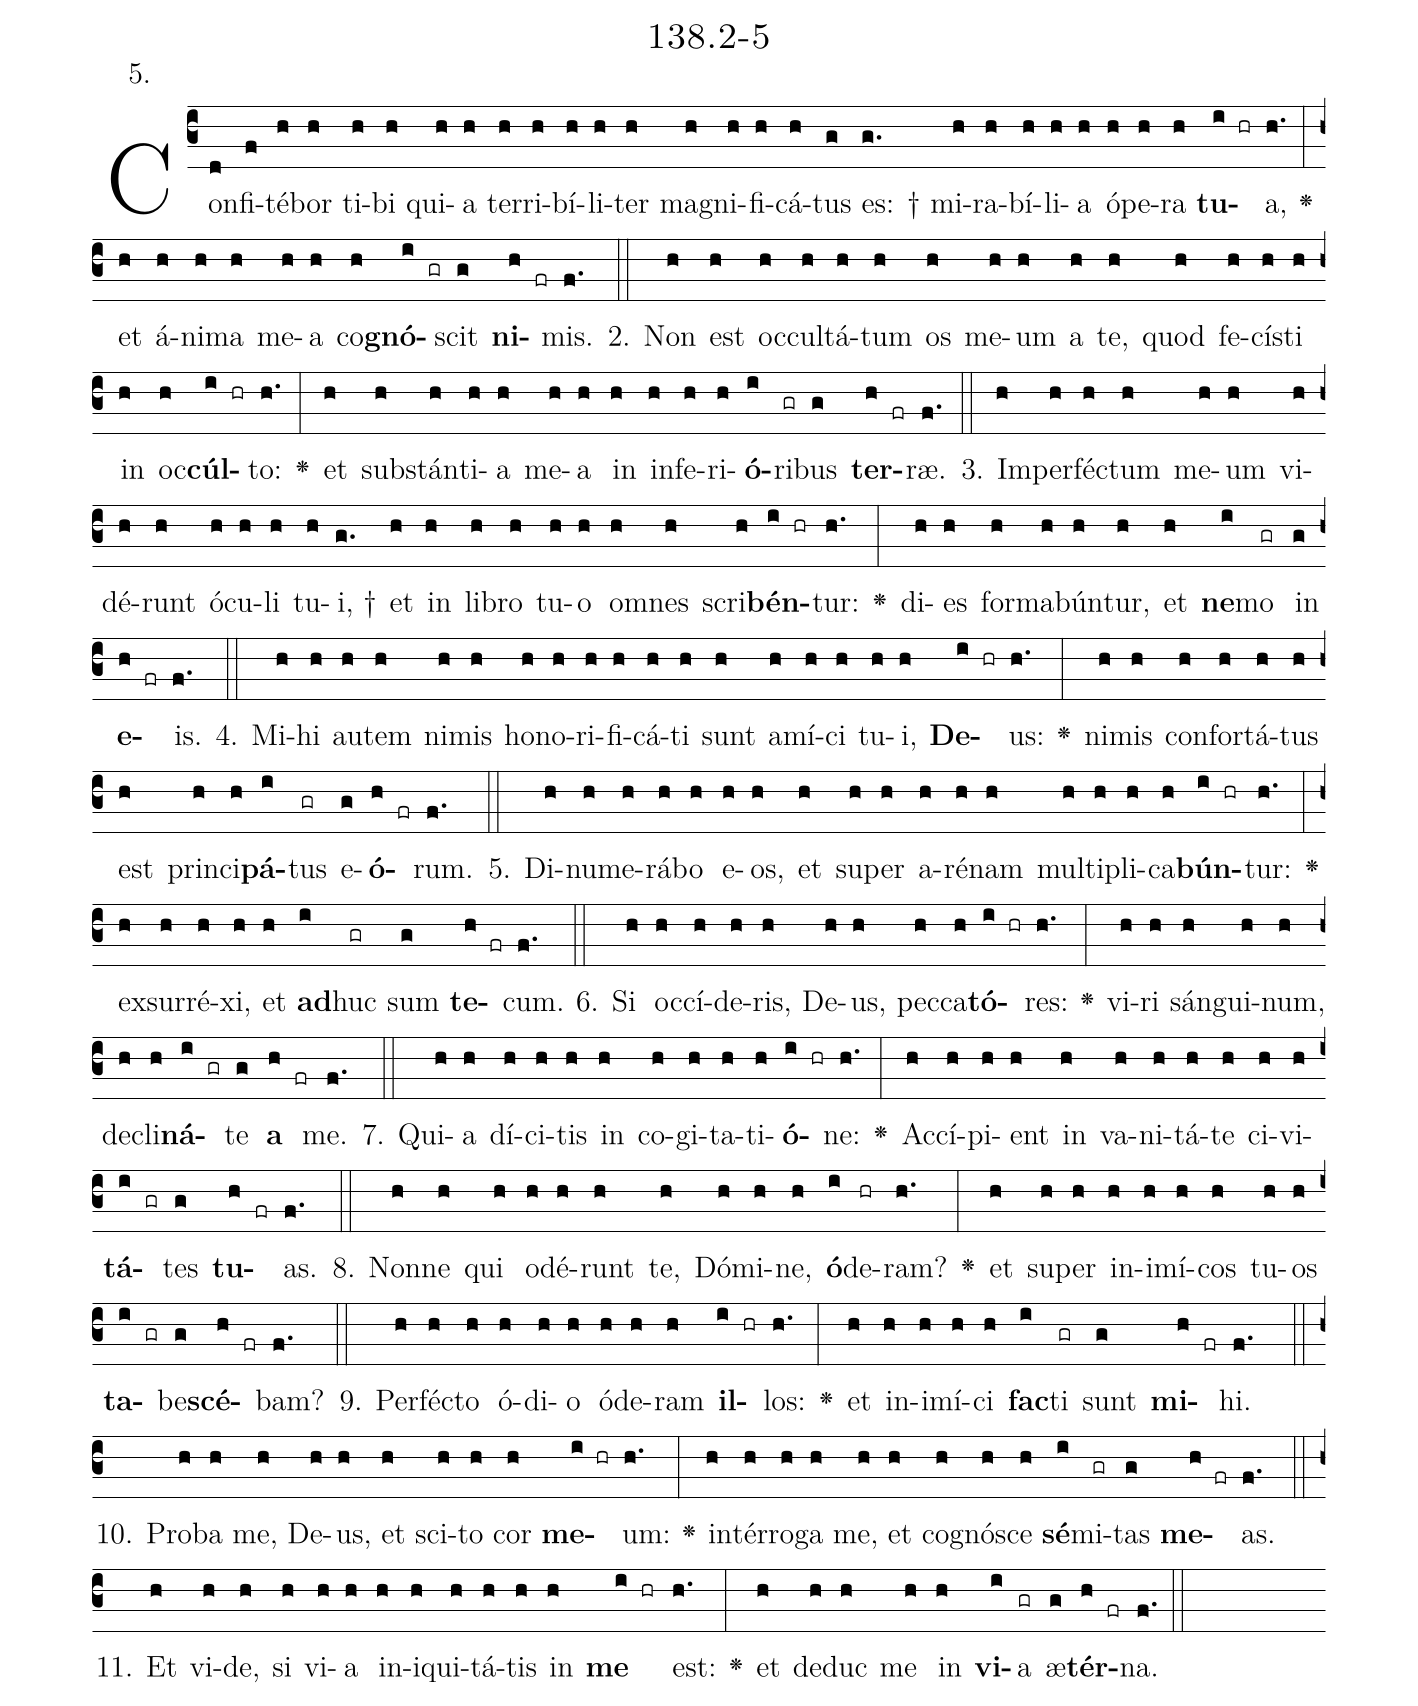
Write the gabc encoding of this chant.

name: 138.2-5;
annotation: 5.;
%%
(c3)Con(d)fi(f)té(h)bor(h) ti(h)bi(h) qui(h)a(h) ter(h)ri(h)bí(h)li(h)ter(h) ma(h)gni(h)fi(h)cá(h)tus(g) es: †(g.) mi(h)ra(h)bí(h)li(h)a(h) ó(h)pe(h)ra(h) <b>tu</b>(i hr)a,(h.) <v>\greheightstar</v>(:) et(h) á(h)ni(h)ma(h) me(h)a(h) co(h)<b>gnó</b>(i gr)scit(g) <b>ni</b>(h fr)mis.(f.) (::)
2. Non(h) est(h) oc(h)cul(h)tá(h)tum(h) os(h) me(h)um(h) a(h) te,(h) quod(h) fe(h)cís(h)ti(h) in(h) oc(h)<b>cúl</b>(i hr)to:(h.) <v>\greheightstar</v>(:) et(h) sub(h)stán(h)ti(h)a(h) me(h)a(h) in(h) in(h)fe(h)ri(h)<b>ó</b>(i)ri(gr)bus(g) <b>ter</b>(h fr)ræ.(f.) (::)
3. Im(h)per(h)féc(h)tum(h) me(h)um(h) vi(h)dé(h)runt(h) ó(h)cu(h)li(h) tu(h)i, †(g.) et(h) in(h) li(h)bro(h) tu(h)o(h) om(h)nes(h) scri(h)<b>bén</b>(i hr)tur:(h.) <v>\greheightstar</v>(:) di(h)es(h) for(h)ma(h)bún(h)tur,(h) et(h) <b>ne</b>(i)mo(gr) in(g) <b>e</b>(h fr)is.(f.) (::)
4. Mi(h)hi(h) au(h)tem(h) ni(h)mis(h) ho(h)no(h)ri(h)fi(h)cá(h)ti(h) sunt(h) a(h)mí(h)ci(h) tu(h)i,(h) <b>De</b>(i hr)us:(h.) <v>\greheightstar</v>(:) ni(h)mis(h) con(h)for(h)tá(h)tus(h) est(h) prin(h)ci(h)<b>pá</b>(i)tus(gr) e(g)<b>ó</b>(h fr)rum.(f.) (::)
5. Di(h)nu(h)me(h)rá(h)bo(h) e(h)os,(h) et(h) su(h)per(h) a(h)ré(h)nam(h) mul(h)ti(h)pli(h)ca(h)<b>bún</b>(i hr)tur:(h.) <v>\greheightstar</v>(:) ex(h)sur(h)ré(h)xi,(h) et(h) <b>ad</b>(i)huc(gr) sum(g) <b>te</b>(h fr)cum.(f.) (::)
6. Si(h) oc(h)cí(h)de(h)ris,(h) De(h)us,(h) pec(h)ca(h)<b>tó</b>(i hr)res:(h.) <v>\greheightstar</v>(:) vi(h)ri(h) sán(h)gui(h)num,(h) de(h)cli(h)<b>ná</b>(i gr)te(g) <b>a</b>(h fr) me.(f.) (::)
7. Qui(h)a(h) dí(h)ci(h)tis(h) in(h) co(h)gi(h)ta(h)ti(h)<b>ó</b>(i hr)ne:(h.) <v>\greheightstar</v>(:) Ac(h)cí(h)pi(h)ent(h) in(h) va(h)ni(h)tá(h)te(h) ci(h)vi(h)<b>tá</b>(i gr)tes(g) <b>tu</b>(h fr)as.(f.) (::)
8. Non(h)ne(h) qui(h) o(h)dé(h)runt(h) te,(h) Dó(h)mi(h)ne,(h) <b>ó</b>(i)de(hr)ram?(h.) <v>\greheightstar</v>(:) et(h) su(h)per(h) in(h)i(h)mí(h)cos(h) tu(h)os(h) <b>ta</b>(i gr)be(g)<b>scé</b>(h fr)bam?(f.) (::)
9. Per(h)féc(h)to(h) ó(h)di(h)o(h) ó(h)de(h)ram(h) <b>il</b>(i hr)los:(h.) <v>\greheightstar</v>(:) et(h) in(h)i(h)mí(h)ci(h) <b>fac</b>(i)ti(gr) sunt(g) <b>mi</b>(h fr)hi.(f.) (::)
10. Pro(h)ba(h) me,(h) De(h)us,(h) et(h) sci(h)to(h) cor(h) <b>me</b>(i hr)um:(h.) <v>\greheightstar</v>(:) in(h)tér(h)ro(h)ga(h) me,(h) et(h) co(h)gnó(h)sce(h) <b>sé</b>(i)mi(gr)tas(g) <b>me</b>(h fr)as.(f.) (::)
11. Et(h) vi(h)de,(h) si(h) vi(h)a(h) in(h)i(h)qui(h)tá(h)tis(h) in(h) <b>me</b>(i hr) est:(h.) <v>\greheightstar</v>(:) et(h) de(h)duc(h) me(h) in(h) <b>vi</b>(i)a(gr) æ(g)<b>tér</b>(h fr)na.(f.) (::)
